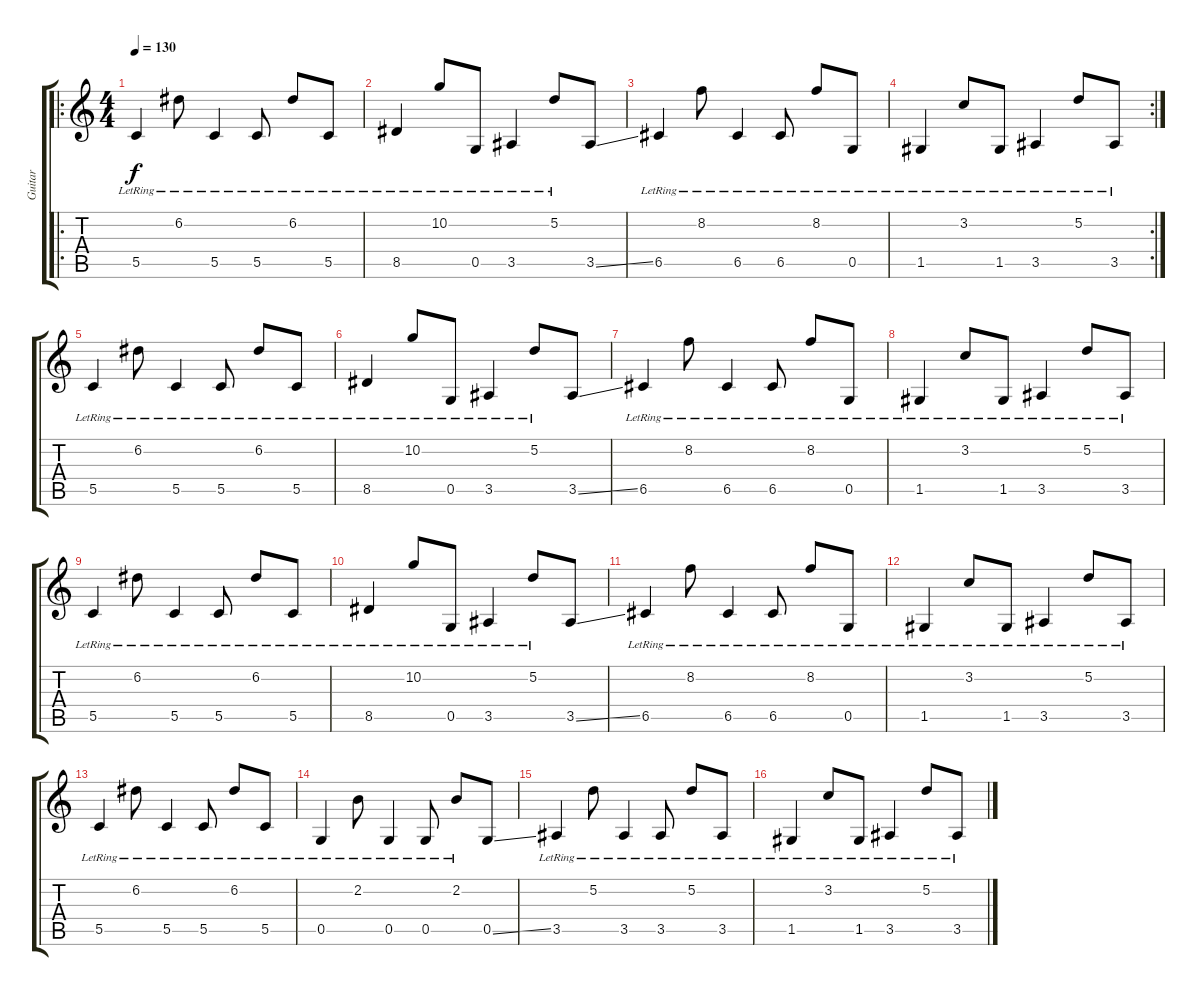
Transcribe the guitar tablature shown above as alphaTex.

\track ("Guitar" "Guitar") {instrument acousticguitarsteel}
\staff {score tabs}
\tuning (D4 A3 F3 C3 G2 C2) {hide}
\ro
\ts (4 4)
\tempo 130
\clef g2
\ks c
5.5{lr}.4{dy f instrument acousticguitarsteel} 6.2{lr}.8 5.5{lr}.4 5.5{lr}.8 6.2{lr}.8 5.5{lr}.8 |
8.5{lr}.4 10.2{lr}.8 0.5{lr}.8 3.5{lr}.4 5.2{lr}.8 3.5{ss}.8 |
6.5{lr}.4 8.2{lr}.8 6.5{lr}.4 6.5{lr}.8 8.2{lr}.8 0.5{lr}.8 |
\rc 2
1.5{lr}.4 3.2{lr}.8 1.5{lr}.8 3.5{lr}.4 5.2{lr}.8 3.5{lr}.8 |
5.5{lr}.4 6.2{lr}.8 5.5{lr}.4 5.5{lr}.8 6.2{lr}.8 5.5{lr}.8 |
8.5{lr}.4 10.2{lr}.8 0.5{lr}.8 3.5{lr}.4 5.2{lr}.8 3.5{ss}.8 |
6.5{lr}.4 8.2{lr}.8 6.5{lr}.4 6.5{lr}.8 8.2{lr}.8 0.5{lr}.8 |
1.5{lr}.4 3.2{lr}.8 1.5{lr}.8 3.5{lr}.4 5.2{lr}.8 3.5{lr}.8 |
5.5{lr}.4 6.2{lr}.8 5.5{lr}.4 5.5{lr}.8 6.2{lr}.8 5.5{lr}.8 |
8.5{lr}.4 10.2{lr}.8 0.5{lr}.8 3.5{lr}.4 5.2{lr}.8 3.5{ss}.8 |
6.5{lr}.4 8.2{lr}.8 6.5{lr}.4 6.5{lr}.8 8.2{lr}.8 0.5{lr}.8 |
1.5{lr}.4 3.2{lr}.8 1.5{lr}.8 3.5{lr}.4 5.2{lr}.8 3.5{lr}.8 |
5.5{lr}.4 6.2{lr}.8 5.5{lr}.4 5.5{lr}.8 6.2{lr}.8 5.5{lr}.8 |
0.5{lr}.4 2.2{lr}.8 0.5{lr}.4 0.5{lr}.8 2.2{lr}.8 0.5{ss}.8 |
3.5{lr}.4 5.2{lr}.8 3.5{lr}.4 3.5{lr}.8 5.2{lr}.8 3.5{lr}.8 |
1.5{lr}.4 3.2{lr}.8 1.5{lr}.8 3.5{lr}.4 5.2{lr}.8 3.5{lr}.8
